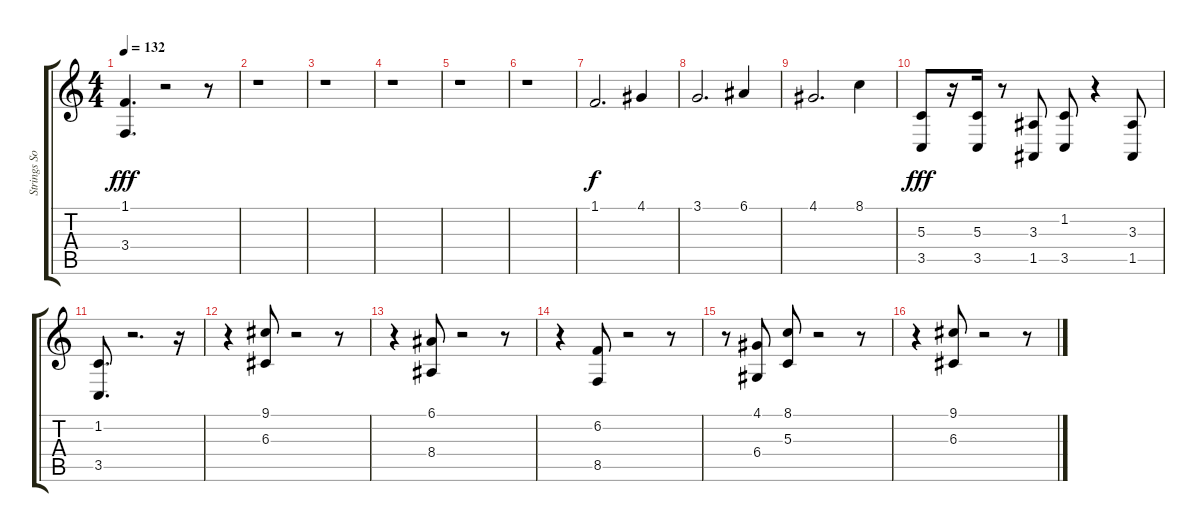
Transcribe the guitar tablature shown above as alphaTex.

\track ("Strings Solo" "Strings So") {instrument stringensemble1}
\staff {score tabs}
\tuning (E4 B3 G3 D3 A2 E2) {hide}
\ts (4 4)
\tempo 132
\clef g2
\ks c
(1.1 3.4).4{d dy fff} r.2 r.8 |
r.1 |
r.1 |
r.1 |
r.1 |
r.1 |
1.1.2{d dy f} 4.1.4 |
3.1.2{d} 6.1.4 |
4.1.2{d} 8.1.4 |
(5.3 3.5).8{dy fff} r.16 (5.3 3.5).16 r.8 (3.3 1.5).8 (1.2 3.5).8 r.4 (3.3 1.5).8 |
(1.2 3.5).8{d} r.2{d} r.16 |
r.4 (9.1 6.3).8 r.2 r.8 |
r.4 (6.1 8.4).8 r.2 r.8 |
r.4 (6.2 8.5).8 r.2 r.8 |
r.8 (4.1 6.4).8 (8.1 5.3).8 r.2 r.8 |
r.4 (9.1 6.3).8 r.2 r.8
